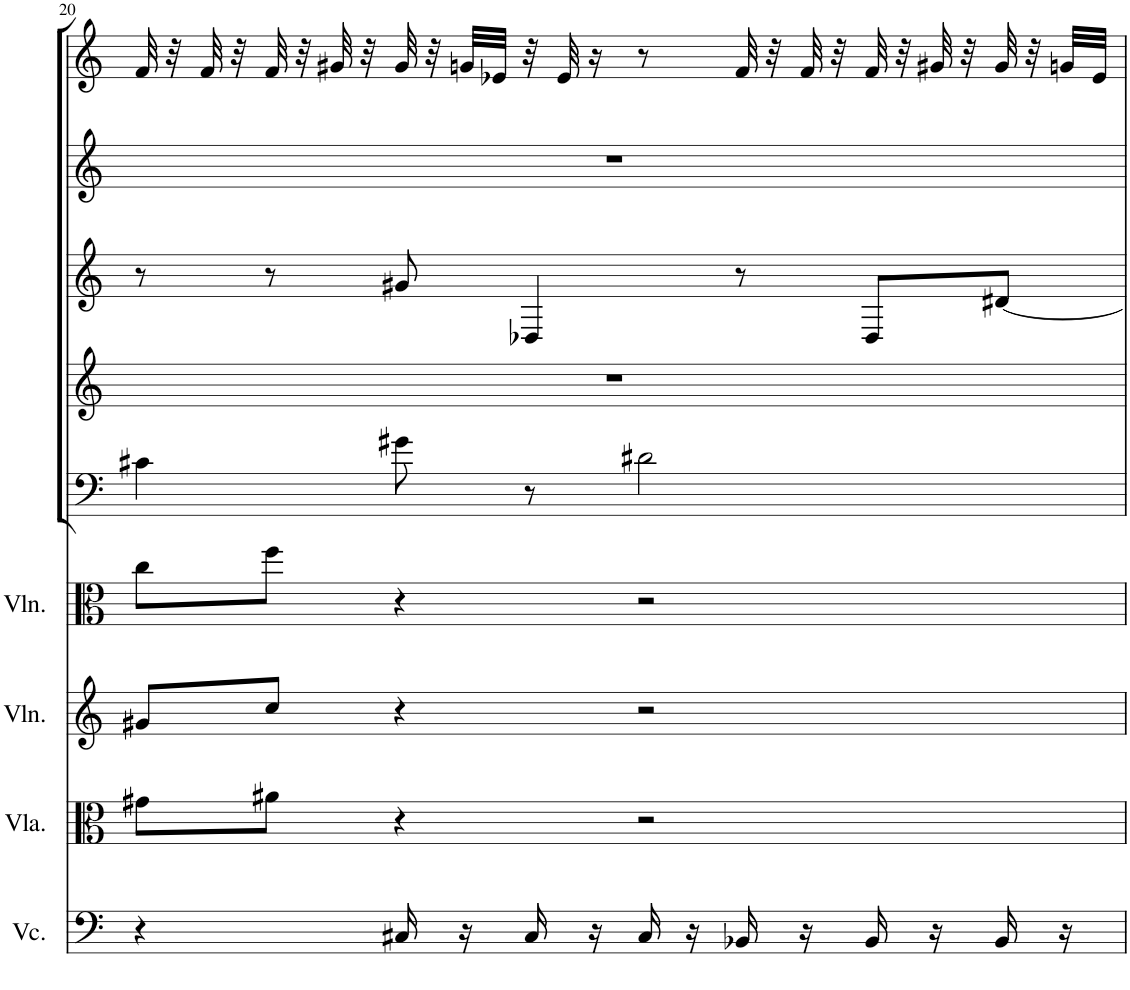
**kern	**kern	**kern	**kern	**kern	**kern	**kern	**kern	**kern
*part9	*part8	*part7	*part6	*part5	*part4	*part3	*part2	*part1
*staff9	*staff8	*staff7	*staff6	*staff5	*staff4	*staff3	*staff2	*staff1
*I"Violoncello	*I"Viola	*I"Violin	*I"Violin	*I"Bassoon	*I"Horn in F	*I"Bb Clarinet	*I"Oboe	*I"Flute
*I'Vc.	*I'Vla.	*I'Vln.	*I'Vln.	*I'Bsn	*I'Hn	*I'Cl	*I'Ob	*I'Fl
!!LO:PB:g=z
*clefF4	*clefC3	*clefG2	*clefC3	*clefF4	*clefG2	*clefG2	*clefG2	*clefG2
*	*	*	*	*	*ITrd4c7	*ITrd1c2	*	*
*k[]	*k[]	*k[]	*k[]	*k[]	*k[]	*k[]	*k[]	*k[]
*M4/4	*M4/4	*M4/4	*M4/4	*M4/4	*M4/4	*M4/4	*M4/4	*M4/4
=20	=20	=20	=20	=20	=20	=20	=20	=20
4r	8g#X\L	8g#X/L	8cc\L	4c#X\	1r	8r	1r	32f/
.	.	.	.	.	.	.	.	32r
.	.	.	.	.	.	.	.	32f/
.	.	.	.	.	.	.	.	32r
.	8a#X\J	8cc/J	8ff\J	.	.	8r	.	32f/
.	.	.	.	.	.	.	.	32r
.	.	.	.	.	.	.	.	32g#X/
.	.	.	.	.	.	.	.	32r
16C#X/	4r	4r	4r	8g#X\	.	8g#X/	.	32g#/
.	.	.	.	.	.	.	.	32r
16r	.	.	.	.	.	.	.	32gn/LLL
.	.	.	.	.	.	.	.	32e-X/JJJ
16C#/	.	.	.	8r	.	4D-X/	.	32r
.	.	.	.	.	.	.	.	32e-/
16r	.	.	.	.	.	.	.	16r
16C#/	2r	2r	2r	2d#X\	.	.	.	8r
16r	.	.	.	.	.	.	.	.
16BB-X/	.	.	.	.	.	8r	.	32f/
.	.	.	.	.	.	.	.	32r
16r	.	.	.	.	.	.	.	32f/
.	.	.	.	.	.	.	.	32r
16BB-/	.	.	.	.	.	8D-/L	.	32f/
.	.	.	.	.	.	.	.	32r
16r	.	.	.	.	.	.	.	32g#X/
.	.	.	.	.	.	.	.	32r
16BB-/	.	.	.	.	.	[8d#X/J	.	32g#/
.	.	.	.	.	.	.	.	32r
16r	.	.	.	.	.	.	.	32gn/LLL
.	.	.	.	.	.	.	.	32e-/JJJ
=	=	=	=	=	=	=	=	=
*-	*-	*-	*-	*-	*-	*-	*-	*-
